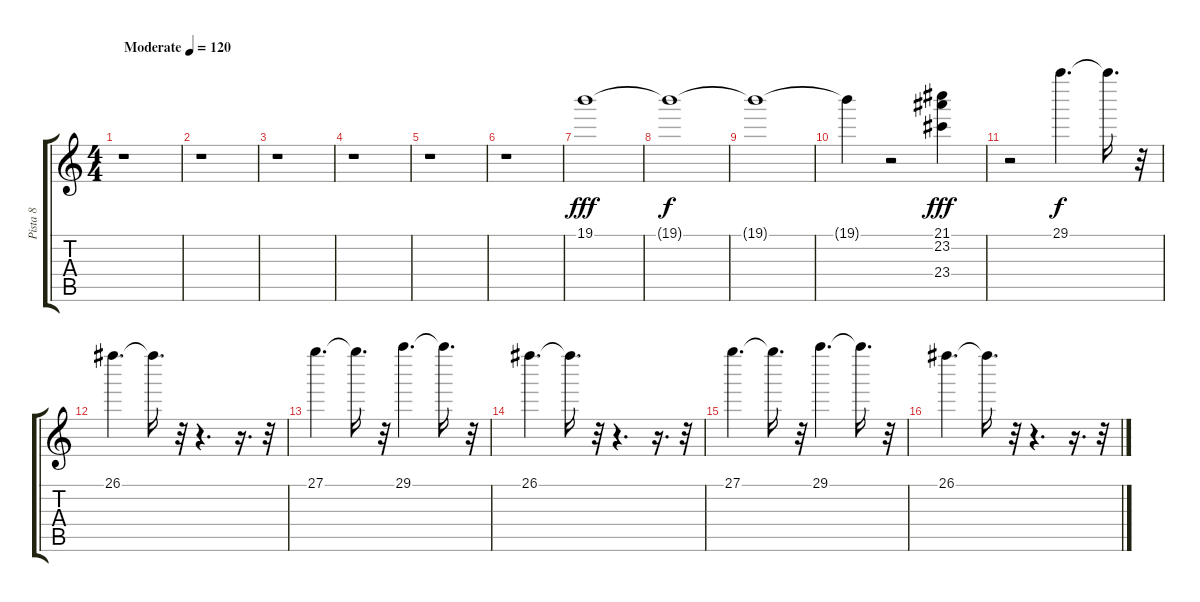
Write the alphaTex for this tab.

\track ("Pista 8" "Pista 8") {instrument overdrivenguitar}
\staff {score tabs}
\tuning (E4 B3 G3 D3 A2 E2) {hide}
\ts (4 4)
\tempo (120 "Moderate")
\clef g2
\ks c
r.1{dy fff instrument overdrivenguitar} |
r.1 |
r.1 |
r.1 |
r.1 |
r.1 |
19.1.1 |
19.1{t}.1{dy f} |
19.1{t}.1 |
19.1{t}.4 r.2 (21.1 23.2 23.4).4{dy fff balance 14 instrument glockenspiel} |
r.2 29.1.4{d dy f} 29.1{t}.16{d} r.32 |
26.1.4{d} 26.1{t}.16{d} r.32 r.4{d} r.16{d} r.32 |
27.1.4{d} 27.1{t}.16{d} r.32 29.1.4{d} 29.1{t}.16{d} r.32 |
26.1.4{d} 26.1{t}.16{d} r.32 r.4{d} r.16{d} r.32 |
27.1.4{d} 27.1{t}.16{d} r.32 29.1.4{d} 29.1{t}.16{d} r.32 |
26.1.4{d} 26.1{t}.16{d} r.32 r.4{d} r.16{d} r.32
